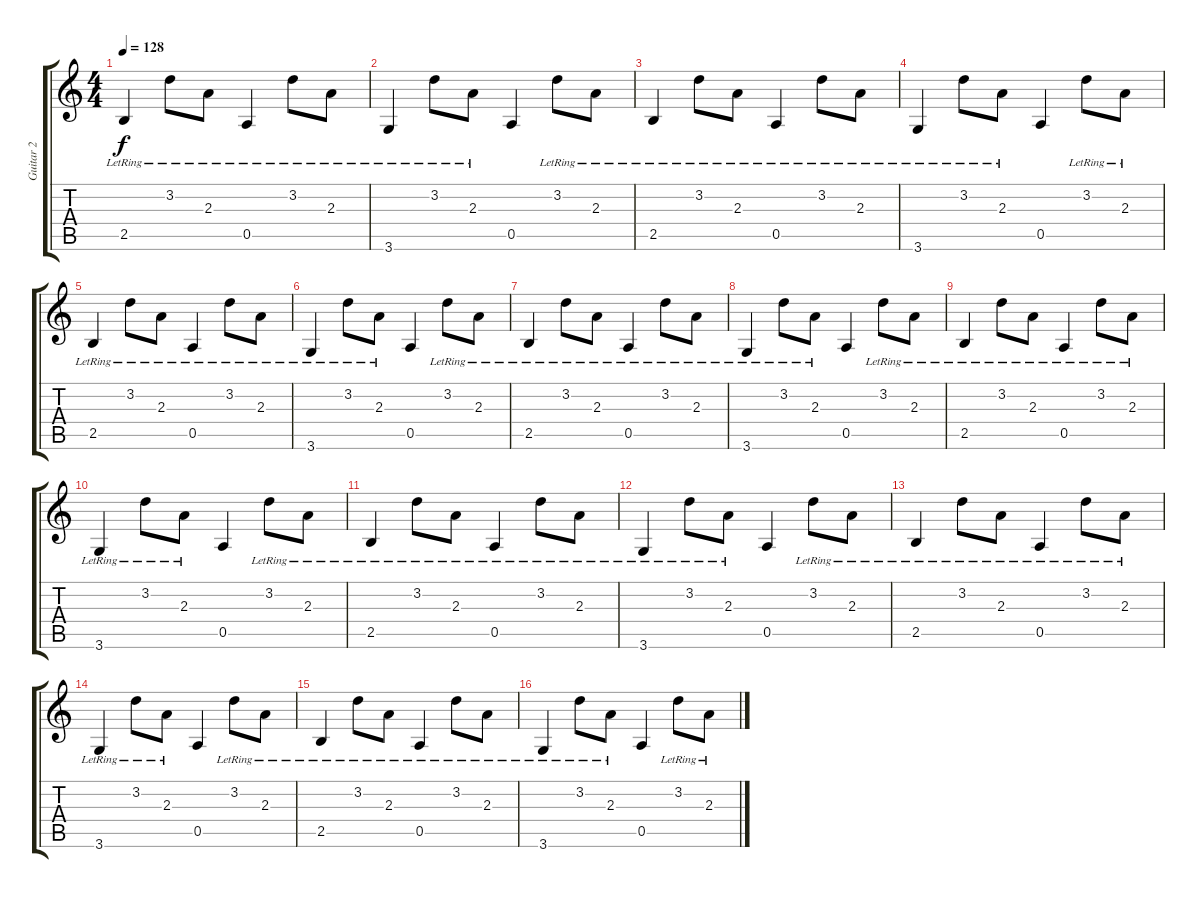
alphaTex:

\track ("Guitar 2" "Guitar 2") {instrument electricguitarclean}
\staff {score tabs}
\tuning (E4 B3 G3 D3 A2 E2) {hide}
\ts (4 4)
\tempo 128
\clef g2
\ks c
2.5{lr}.4{dy f} 3.2{lr}.8 2.3{lr}.8 0.5{lr}.4 3.2{lr}.8 2.3{lr}.8 |
3.6{lr}.4 3.2{lr}.8 2.3{lr}.8 0.5.4 3.2{lr}.8 2.3{lr}.8 |
2.5{lr}.4 3.2{lr}.8 2.3{lr}.8 0.5{lr}.4 3.2{lr}.8 2.3{lr}.8 |
3.6{lr}.4 3.2{lr}.8 2.3{lr}.8 0.5.4 3.2{lr}.8 2.3{lr}.8 |
2.5{lr}.4 3.2{lr}.8 2.3{lr}.8 0.5{lr}.4 3.2{lr}.8 2.3{lr}.8 |
3.6{lr}.4 3.2{lr}.8 2.3{lr}.8 0.5.4 3.2{lr}.8 2.3{lr}.8 |
2.5{lr}.4 3.2{lr}.8 2.3{lr}.8 0.5{lr}.4 3.2{lr}.8 2.3{lr}.8 |
3.6{lr}.4 3.2{lr}.8 2.3{lr}.8 0.5.4 3.2{lr}.8 2.3{lr}.8 |
2.5{lr}.4 3.2{lr}.8 2.3{lr}.8 0.5{lr}.4 3.2{lr}.8 2.3{lr}.8 |
3.6{lr}.4 3.2{lr}.8 2.3{lr}.8 0.5.4 3.2{lr}.8 2.3{lr}.8 |
2.5{lr}.4 3.2{lr}.8 2.3{lr}.8 0.5{lr}.4 3.2{lr}.8 2.3{lr}.8 |
3.6{lr}.4 3.2{lr}.8 2.3{lr}.8 0.5.4 3.2{lr}.8 2.3{lr}.8 |
2.5{lr}.4 3.2{lr}.8 2.3{lr}.8 0.5{lr}.4 3.2{lr}.8 2.3{lr}.8 |
3.6{lr}.4 3.2{lr}.8 2.3{lr}.8 0.5.4 3.2{lr}.8 2.3{lr}.8 |
2.5{lr}.4 3.2{lr}.8 2.3{lr}.8 0.5{lr}.4 3.2{lr}.8 2.3{lr}.8 |
3.6{lr}.4 3.2{lr}.8 2.3{lr}.8 0.5.4 3.2{lr}.8 2.3{lr}.8
